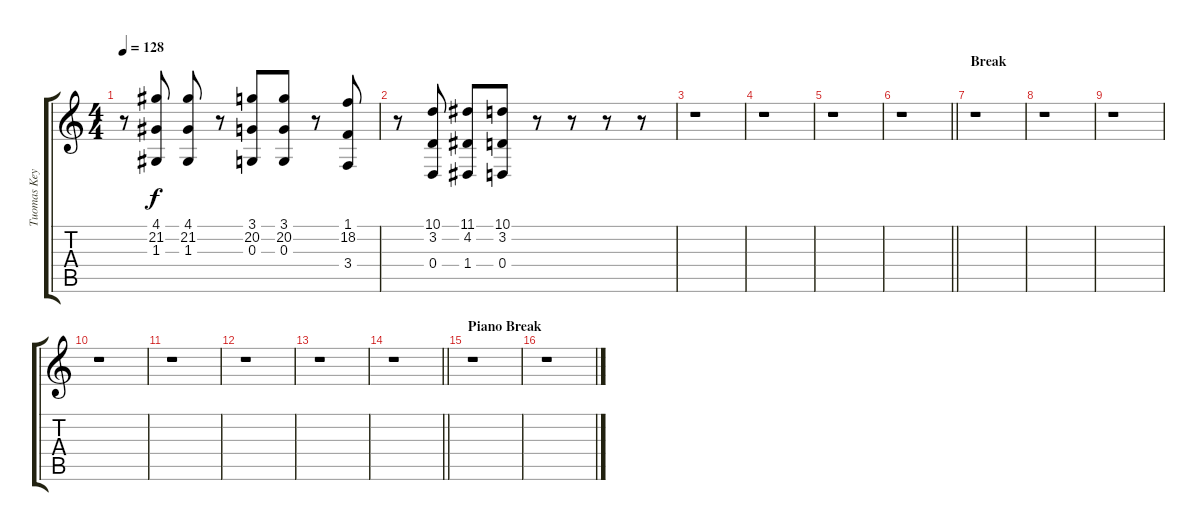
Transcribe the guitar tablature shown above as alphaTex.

\track ("Tuomas Keyboard 4" "Tuomas Key") {instrument stringensemble1}
\staff {score tabs}
\tuning (E4 B3 G3 D3 A2 E2) {hide}
\ts (4 4)
\tempo 128
\clef g2
\ks c
r.8{dy f} (4.1 21.2 1.3).8 (4.1 21.2 1.3).8 r.8 (3.1 20.2 0.3).8 (3.1 20.2 0.3).8 r.8 (1.1 18.2 3.4).8 |
r.8 (10.1 3.2 0.4).8 (11.1 4.2 1.4).8 (10.1 3.2 0.4).8 r.8 r.8 r.8 r.8 |
r.1 |
r.1 |
r.1 |
\barLineRight lightlight
r.1 |
\section ("" "Break")
r.1 |
r.1 |
r.1 |
r.1 |
r.1 |
r.1 |
r.1 |
\barLineRight lightlight
r.1 |
\section ("" "Piano Break")
r.1 |
r.1
